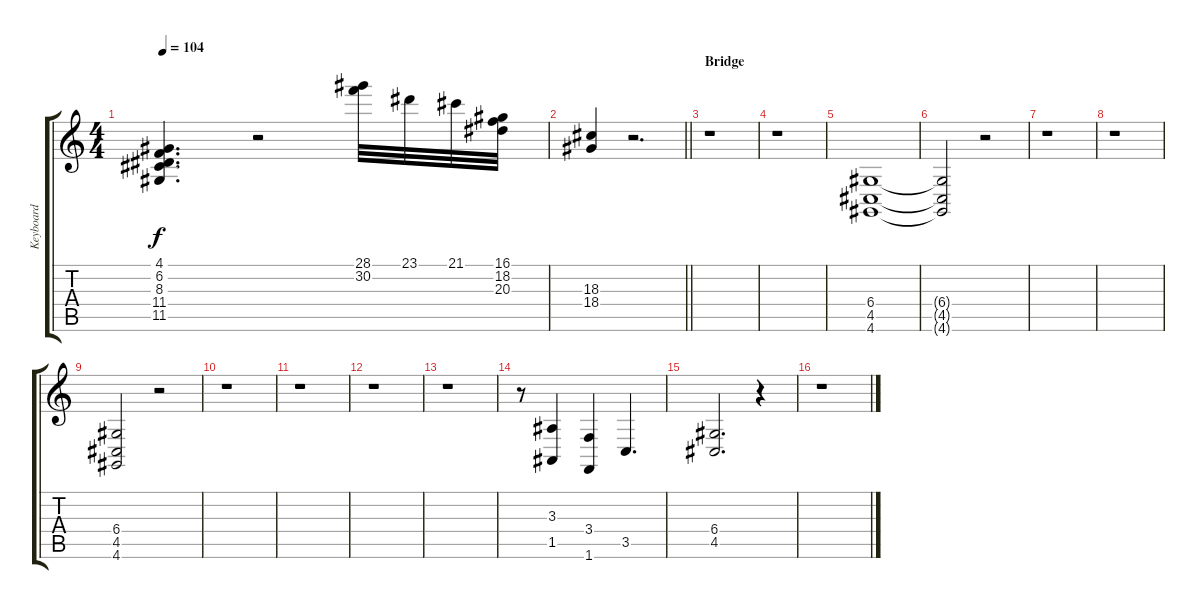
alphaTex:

\track ("Keyboard" "Keyboard") {instrument brightacousticpiano}
\staff {score tabs}
\tuning (E4 B3 G3 D3 A2 E2) {hide}
\ts (4 4)
\tempo 104
\clef g2
\ks c
(4.1{t} 6.2{t} 8.3{t} 11.4{t} 11.5{t}).4{d dy f} r.2 (28.1 30.2).32 23.1.32 21.1.32 (16.1 18.2 20.3).32 |
\barLineRight lightlight
(18.3 18.4).4 r.2{d} |
\section ("" "Bridge")
r.1 |
r.1 |
(6.4 4.5 4.6).1 |
(6.4{t} 4.5{t} 4.6{t}).2 r.2 |
r.1 |
r.1 |
(6.4 4.5 4.6).2 r.2 |
r.1 |
r.1 |
r.1 |
r.1 |
r.8 (3.3 1.5).4 (3.4 1.6).4 3.5.4{d} |
(6.4 4.5).2{d} r.4 |
r.1
